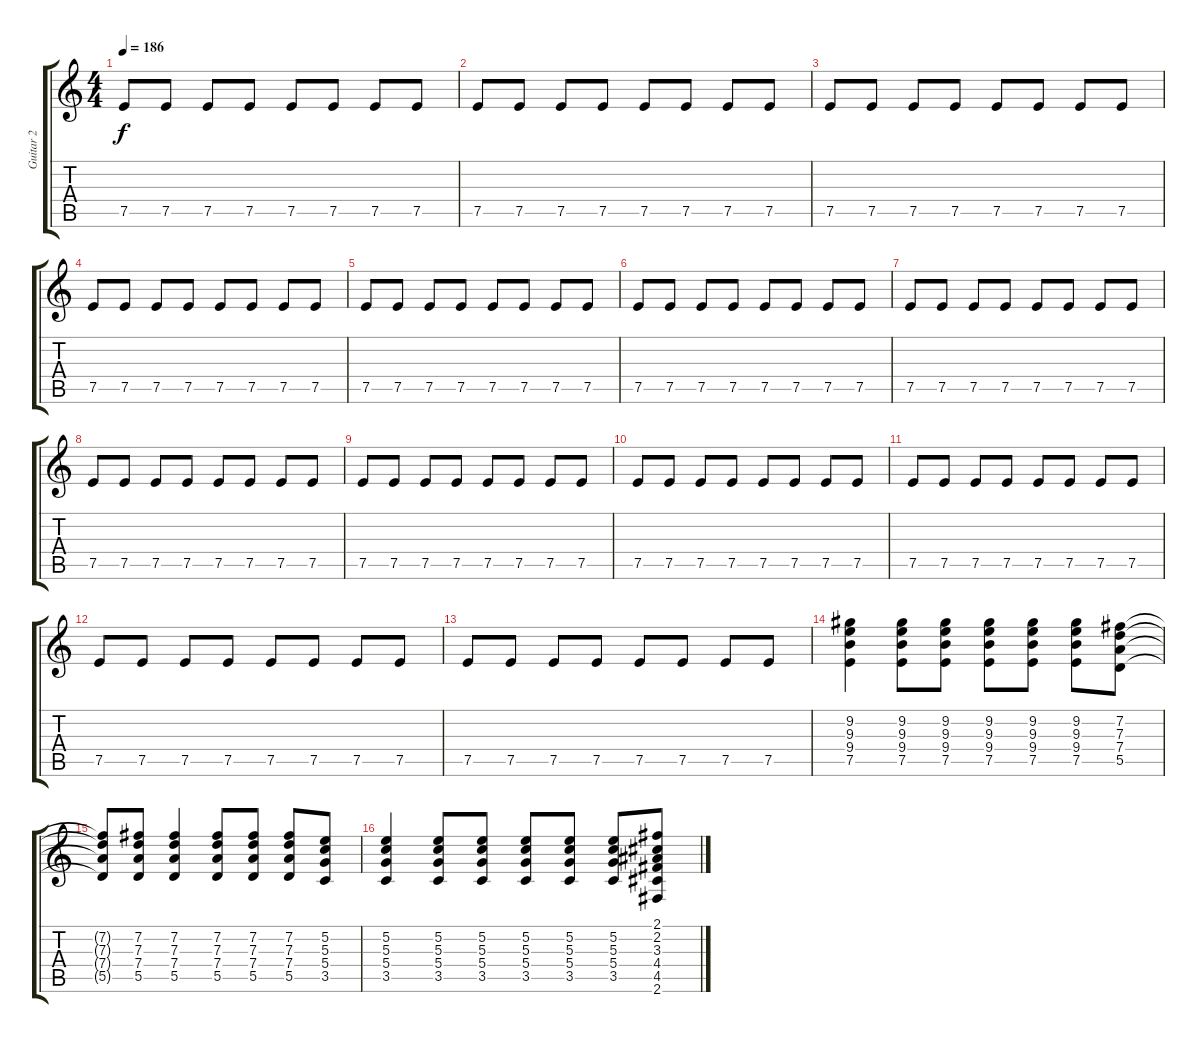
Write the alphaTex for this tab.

\track ("Guitar 2" "Guitar 2") {instrument electricguitarclean}
\staff {score tabs}
\tuning (E4 B3 G3 D3 A2 E2) {hide}
\ts (4 4)
\tempo 186
\clef g2
\ks c
7.5.8{dy f} 7.5.8 7.5.8 7.5.8 7.5.8 7.5.8 7.5.8 7.5.8 |
7.5.8 7.5.8 7.5.8 7.5.8 7.5.8 7.5.8 7.5.8 7.5.8 |
7.5.8 7.5.8 7.5.8 7.5.8 7.5.8 7.5.8 7.5.8 7.5.8 |
7.5.8 7.5.8 7.5.8 7.5.8 7.5.8 7.5.8 7.5.8 7.5.8 |
7.5.8 7.5.8 7.5.8 7.5.8 7.5.8 7.5.8 7.5.8 7.5.8 |
7.5.8 7.5.8 7.5.8 7.5.8 7.5.8 7.5.8 7.5.8 7.5.8 |
7.5.8 7.5.8 7.5.8 7.5.8 7.5.8 7.5.8 7.5.8 7.5.8 |
7.5.8 7.5.8 7.5.8 7.5.8 7.5.8 7.5.8 7.5.8 7.5.8 |
7.5.8 7.5.8 7.5.8 7.5.8 7.5.8 7.5.8 7.5.8 7.5.8 |
7.5.8 7.5.8 7.5.8 7.5.8 7.5.8 7.5.8 7.5.8 7.5.8 |
7.5.8 7.5.8 7.5.8 7.5.8 7.5.8 7.5.8 7.5.8 7.5.8 |
7.5.8 7.5.8 7.5.8 7.5.8 7.5.8 7.5.8 7.5.8 7.5.8 |
7.5.8 7.5.8 7.5.8 7.5.8 7.5.8 7.5.8 7.5.8 7.5.8 |
(9.2 9.3 9.4 7.5).4 (9.2 9.3 9.4 7.5).8 (9.2 9.3 9.4 7.5).8 (9.2 9.3 9.4 7.5).8 (9.2 9.3 9.4 7.5).8 (9.2 9.3 9.4 7.5).8 (7.2 7.3 7.4 5.5).8 |
(7.2{t} 7.3{t} 7.4{t} 5.5{t}).8 (7.2 7.3 7.4 5.5).8 (7.2 7.3 7.4 5.5).4 (7.2 7.3 7.4 5.5).8 (7.2 7.3 7.4 5.5).8 (7.2 7.3 7.4 5.5).8 (5.2 5.3 5.4 3.5).8 |
(5.2 5.3 5.4 3.5).4 (5.2 5.3 5.4 3.5).8 (5.2 5.3 5.4 3.5).8 (5.2 5.3 5.4 3.5).8 (5.2 5.3 5.4 3.5).8 (5.2 5.3 5.4 3.5).8 (2.1 2.2 3.3 4.4 4.5 2.6).8
